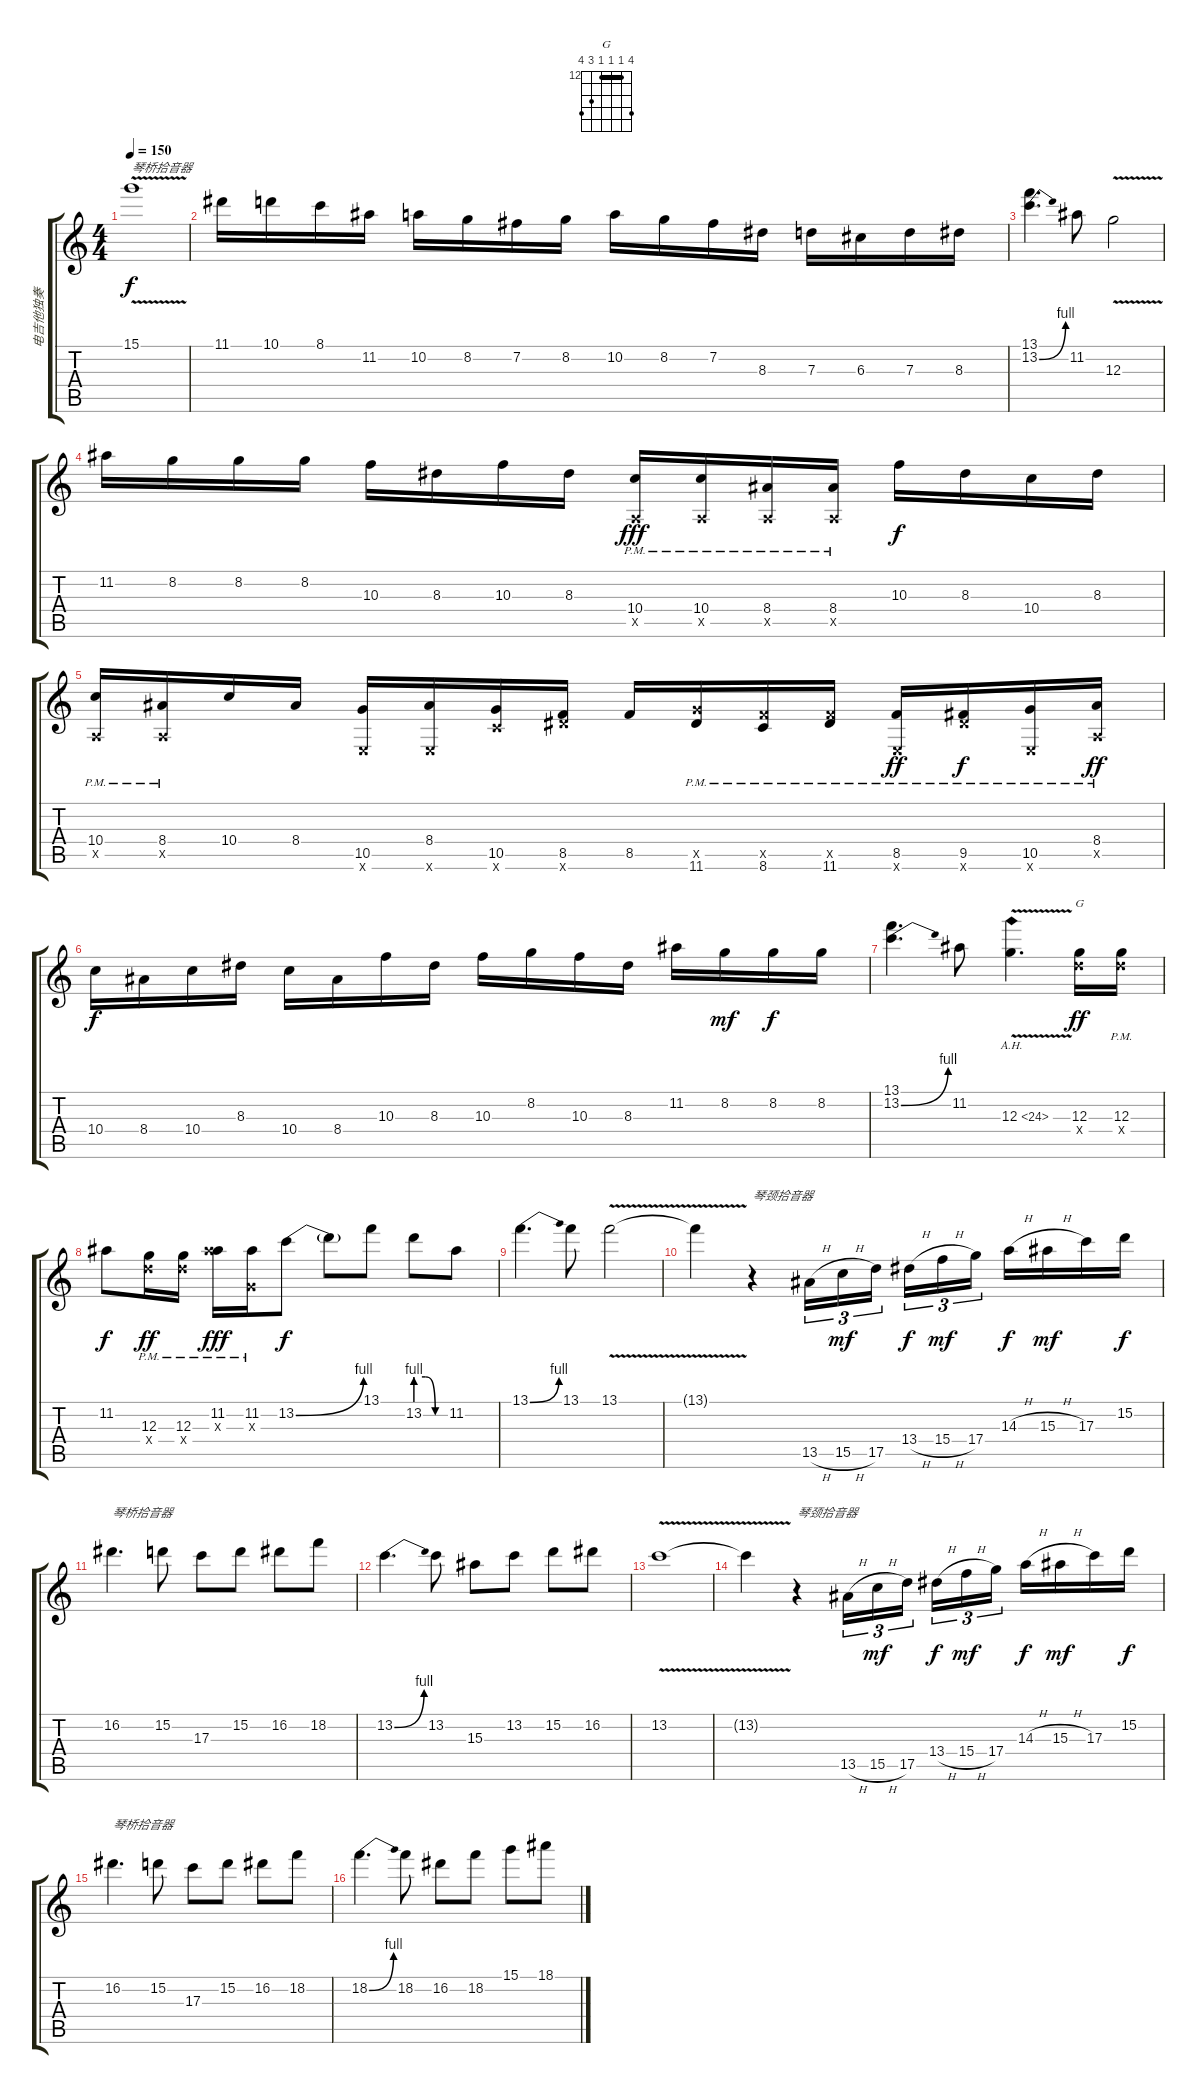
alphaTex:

\track ("电吉他独奏" "电吉他独奏") {instrument overdrivenguitar}
\staff {score tabs}
\tuning (E4 B3 G3 D3 A2 E2) {hide}
\chord ("G" 15 12 12 12 14 15) {firstfret 12 barre 12}
\ts (4 4)
\tempo 150
\clef g2
\ks c
15.1{v}.1{txt "琴桥拾音器" dy f} |
11.1.16 10.1.16 8.1.16 11.2.16 10.2.16 8.2.16 7.2.16 8.2.16 10.2.16 8.2.16 7.2.16 8.3.16 7.3.16 6.3.16 7.3.16 8.3.16 |
(13.1 13.2{be (bend 0 0 60 4)}).4{d} 11.2.8 12.3{v}.2 |
11.2.16 8.2.16 8.2.16 8.2.16 10.3.16 8.3.16 10.3.16 8.3.16 (10.4{pm} 0.5{x}).16{dy fff} (10.4{pm} 0.5{x}).16 (8.4{pm} 0.5{x}).16 (8.4{pm} 0.5{x}).16 10.3.16{dy f} 8.3.16 10.4.16 8.3.16 |
(10.4{pm} 0.5{x}).16 (8.4{pm} 0.5{x}).16 10.4.16 8.4.16 (10.5 0.6{x}).16 (8.4 0.6{x}).16 (10.5 8.6{x}).16 (8.5 11.6{x}).16 8.5.16 (10.5{x} 11.6{pm}).16 (8.5{x} 8.6{pm}).16 (8.5{x} 11.6{pm}).16 (8.5{pm} 0.6{x}).16{dy ff} (9.5{pm} 11.6{x}).16{dy f} (10.5{pm} 0.6{x}).16 (8.4{pm} 0.5{x}).16{txt "" dy ff} |
10.4.16{dy f} 8.4.16 10.4.16 8.3.16 10.4.16 8.4.16 10.3.16 8.3.16 10.3.16 8.2.16 10.3.16 8.3.16 11.2.16 8.2.16{dy mf} 8.2.16{dy f} 8.2.16 |
(13.1 13.2{be (bend 0 0 60 4)}).4{d} 11.2.8 12.3{ah 12 v}.4{d} (12.3 12.4{x}).16{ch "G" dy ff} (12.3{pm} 12.4{x}).16 |
11.2.8{dy f} (12.3{pm} 12.4{x}).16{dy ff} (12.3{pm} 12.4{x}).16 (11.2{pm} 15.3{x}).16{dy fff} (11.2{pm} 0.3{x}).16 13.2{be (bend 0 0 60 4)}.8{dy f} 13.2{t}.8 13.1.8 13.2{be (custom 0 4 20 4 40 0 60 0)}.8 11.2.8 |
13.1{be (bend 0 0 60 4)}.4{d} 13.1.8 13.1{v}.2 |
13.1{t}.4 r.4{txt "琴颈拾音器"} 13.5{h}.16{tu (3 2)} 15.5{h}.16{tu (3 2) dy mf} 17.5.16{tu (3 2) beam splitsecondary} 13.4{h}.16{tu (3 2) dy f} 15.4{h}.16{tu (3 2) dy mf} 17.4.16{tu (3 2)} 14.3{h}.16{dy f} 15.3{h}.16{dy mf} 17.3.16 15.2.16{dy f} |
16.2.4{d txt "琴桥拾音器"} 15.2.8 17.3.8 15.2.8 16.2.8 18.2.8 |
13.2{be (bend 0 0 60 4)}.4{d} 13.2.8 15.3.8 13.2.8 15.2.8 16.2.8 |
13.2{v}.1 |
13.2{t}.4 r.4{txt "琴颈拾音器"} 13.5{h}.16{tu (3 2)} 15.5{h}.16{tu (3 2) dy mf} 17.5.16{tu (3 2) beam splitsecondary} 13.4{h}.16{tu (3 2) dy f} 15.4{h}.16{tu (3 2) dy mf} 17.4.16{tu (3 2)} 14.3{h}.16{dy f} 15.3{h}.16{dy mf} 17.3.16 15.2.16{dy f} |
16.2.4{d txt "琴桥拾音器"} 15.2.8 17.3.8 15.2.8 16.2.8 18.2.8 |
18.2{be (bend 0 0 60 4)}.4{d} 18.2.8 16.2.8 18.2.8 15.1.8 18.1.8
